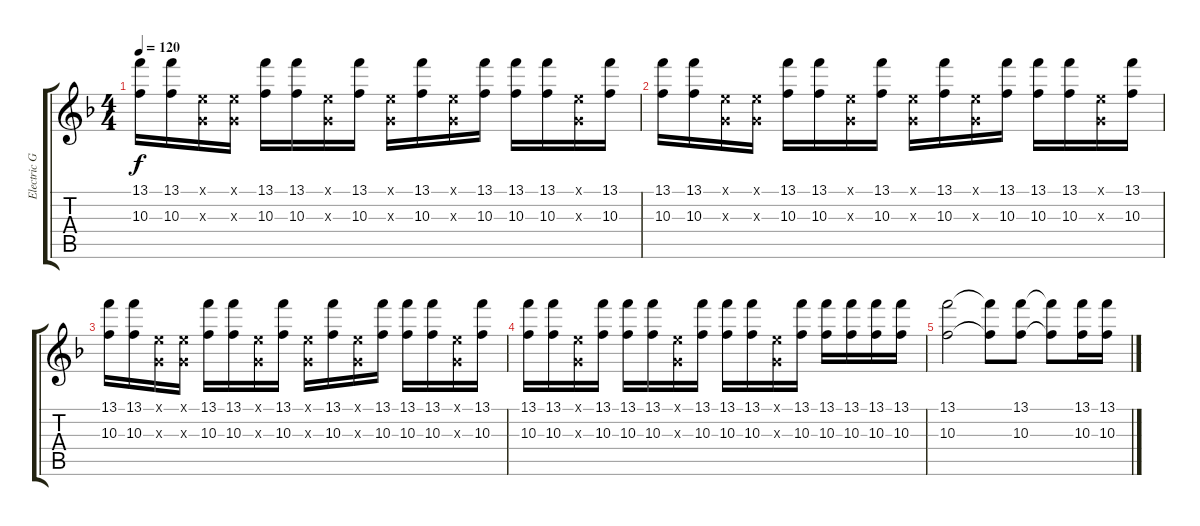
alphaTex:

\track ("Electric Guitar III" "Electric G") {instrument distortionguitar}
\staff {score tabs}
\tuning (E4 B3 G3 D3 A2 E2) {hide}
\ts (4 4)
\tempo 120
\clef g2
\ks f
(13.1 10.3).16{dy f} (13.1 10.3).16 (0.1{x} 0.3{x}).16 (0.1{x} 0.3{x}).16 (13.1 10.3).16 (13.1 10.3).16 (0.1{x} 0.3{x}).16 (13.1 10.3).16 (0.1{x} 0.3{x}).16 (13.1 10.3).16 (0.1{x} 0.3{x}).16 (13.1 10.3).16 (13.1 10.3).16 (13.1 10.3).16 (0.1{x} 0.3{x}).16 (13.1 10.3).16 |
(13.1 10.3).16 (13.1 10.3).16 (0.1{x} 0.3{x}).16 (0.1{x} 0.3{x}).16 (13.1 10.3).16 (13.1 10.3).16 (0.1{x} 0.3{x}).16 (13.1 10.3).16 (0.1{x} 0.3{x}).16 (13.1 10.3).16 (0.1{x} 0.3{x}).16 (13.1 10.3).16 (13.1 10.3).16 (13.1 10.3).16 (0.1{x} 0.3{x}).16 (13.1 10.3).16 |
(13.1 10.3).16 (13.1 10.3).16 (0.1{x} 0.3{x}).16 (0.1{x} 0.3{x}).16 (13.1 10.3).16 (13.1 10.3).16 (0.1{x} 0.3{x}).16 (13.1 10.3).16 (0.1{x} 0.3{x}).16 (13.1 10.3).16 (0.1{x} 0.3{x}).16 (13.1 10.3).16 (13.1 10.3).16 (13.1 10.3).16 (0.1{x} 0.3{x}).16 (13.1 10.3).16 |
(13.1 10.3).16 (13.1 10.3).16 (0.1{x} 0.3{x}).16 (13.1 10.3).16 (13.1 10.3).16 (13.1 10.3).16 (0.1{x} 0.3{x}).16 (13.1 10.3).16 (13.1 10.3).16 (13.1 10.3).16 (0.1{x} 0.3{x}).16 (13.1 10.3).16 (13.1 10.3).16 (13.1 10.3).16 (13.1 10.3).16 (13.1 10.3).16 |
(13.1 10.3).2 (13.1{t} 10.3{t}).8 (13.1 10.3).8 (13.1{t} 10.3{t}).8 (13.1 10.3).16 (13.1 10.3).16
